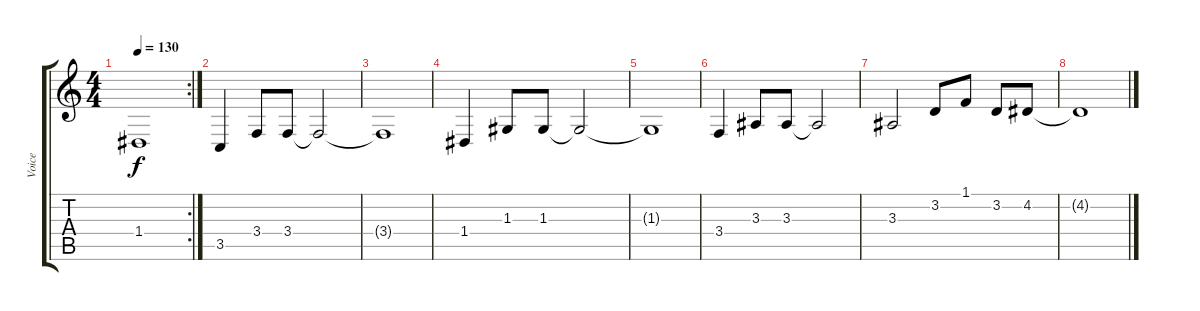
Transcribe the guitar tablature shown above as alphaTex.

\track ("Voice" "Voice") {instrument tenorsax}
\staff {score tabs}
\tuning (E4 B3 G3 D3 A2 E2) {hide}
\rc 2
\ts (4 4)
\tempo 130
\clef g2
\ks c
1.4{t}.1{dy f} |
3.5.4 3.4.8 3.4.8 3.4{t}.2 |
3.4{t}.1 |
1.4.4 1.3.8 1.3.8 1.3{t}.2 |
1.3{t}.1 |
3.4.4 3.3.8 3.3.8 3.3{t}.2 |
3.3.2 3.2.8 1.1.8 3.2.8 4.2.8 |
4.2{t}.1
